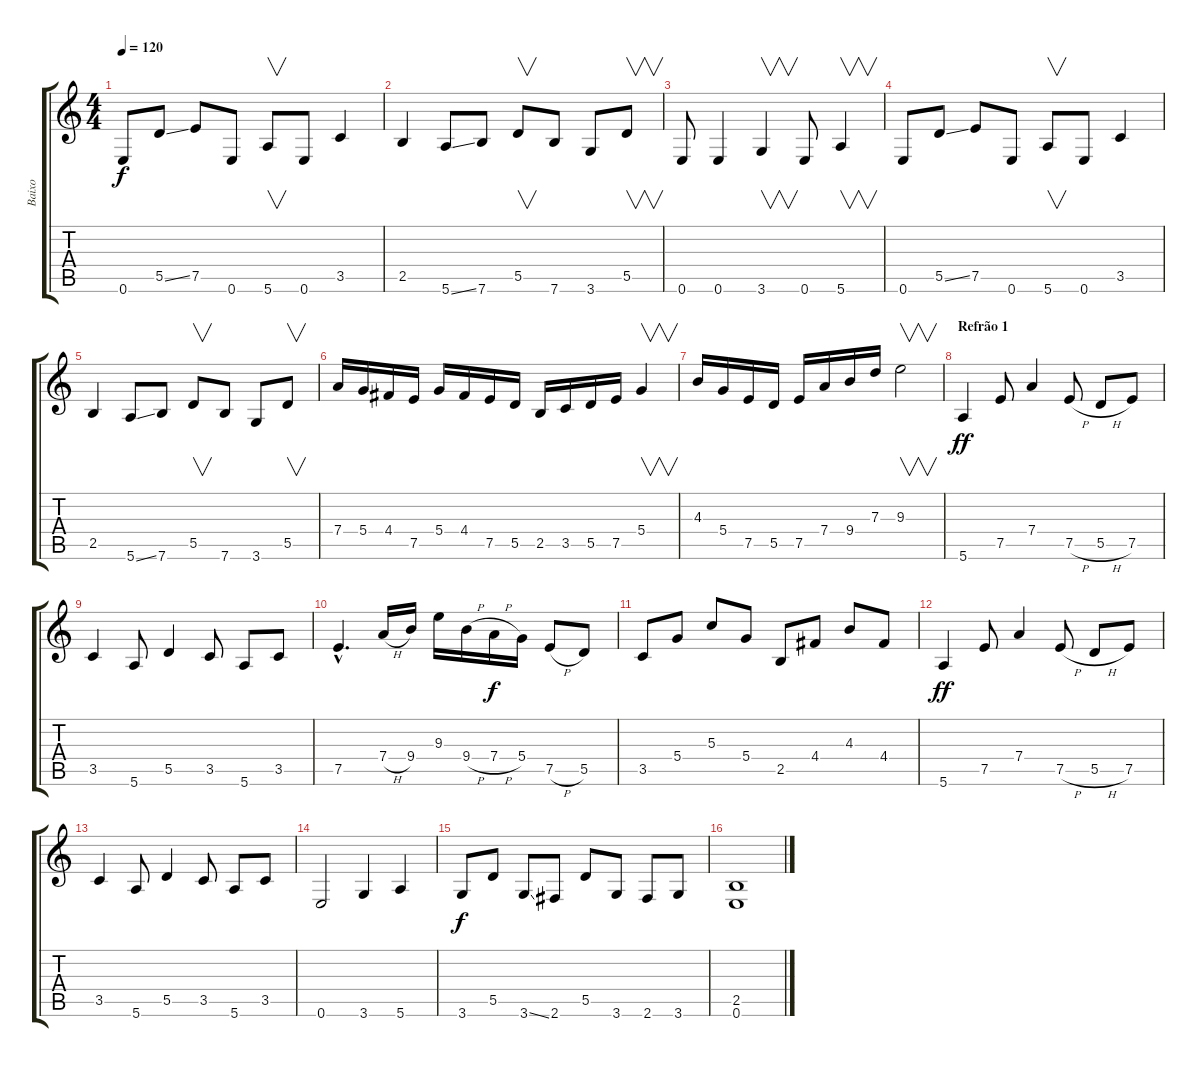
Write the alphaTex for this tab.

\track ("Baixo" "Baixo") {instrument electricbassfinger}
\staff {score tabs}
\tuning (E4 B3 G3 D3 A2 E2) {hide}
\ts (4 4)
\tempo 120
\clef g2
\ks c
0.6.8{dy f} 5.5{ss}.8 7.5.8 0.6.8 5.6.8{v} 0.6.8 3.5.4 |
2.5.4 5.6{ss}.8 7.6.8 5.5.8{v} 7.6.8 3.6.8 5.5.8{v} |
0.6.8 0.6.4 3.6.4{v} 0.6.8 5.6.4{v} |
0.6.8 5.5{ss}.8 7.5.8 0.6.8 5.6.8{v} 0.6.8 3.5.4 |
2.5.4 5.6{ss}.8 7.6.8 5.5.8{v} 7.6.8 3.6.8 5.5.8{v} |
7.4.16 5.4.16 4.4.16 7.5.16 5.4.16 4.4.16 7.5.16 5.5.16 2.5.16 3.5.16 5.5.16 7.5.16 5.4.4{v} |
4.3.16 5.4.16 7.5.16 5.5.16 7.5.16 7.4.16 9.4.16 7.3.16 9.3.2{v} |
\section ("" "Refrão 1")
5.6.4{dy ff} 7.5.8 7.4.4 7.5{h}.8 5.5{h}.8 7.5.8 |
3.5.4 5.6.8 5.5.4 3.5.8 5.6.8 3.5.8 |
7.5{hac}.4{d} 7.4{h}.16 9.4.16 9.3.16 9.4{h}.16 7.4{h}.16{dy f} 5.4.16 7.5{h}.8 5.5.8 |
3.5.8 5.4.8 5.3.8 5.4.8 2.5.8 4.4.8 4.3.8 4.4.8 |
5.6.4{dy ff} 7.5.8 7.4.4 7.5{h}.8 5.5{h}.8 7.5.8 |
3.5.4 5.6.8 5.5.4 3.5.8 5.6.8 3.5.8 |
0.6.2 3.6.4 5.6.4 |
3.6.8{dy f} 5.5.8 3.6{ss}.8 2.6.8 5.5.8 3.6.8 2.6.8 3.6.8 |
(2.5 0.6).1
